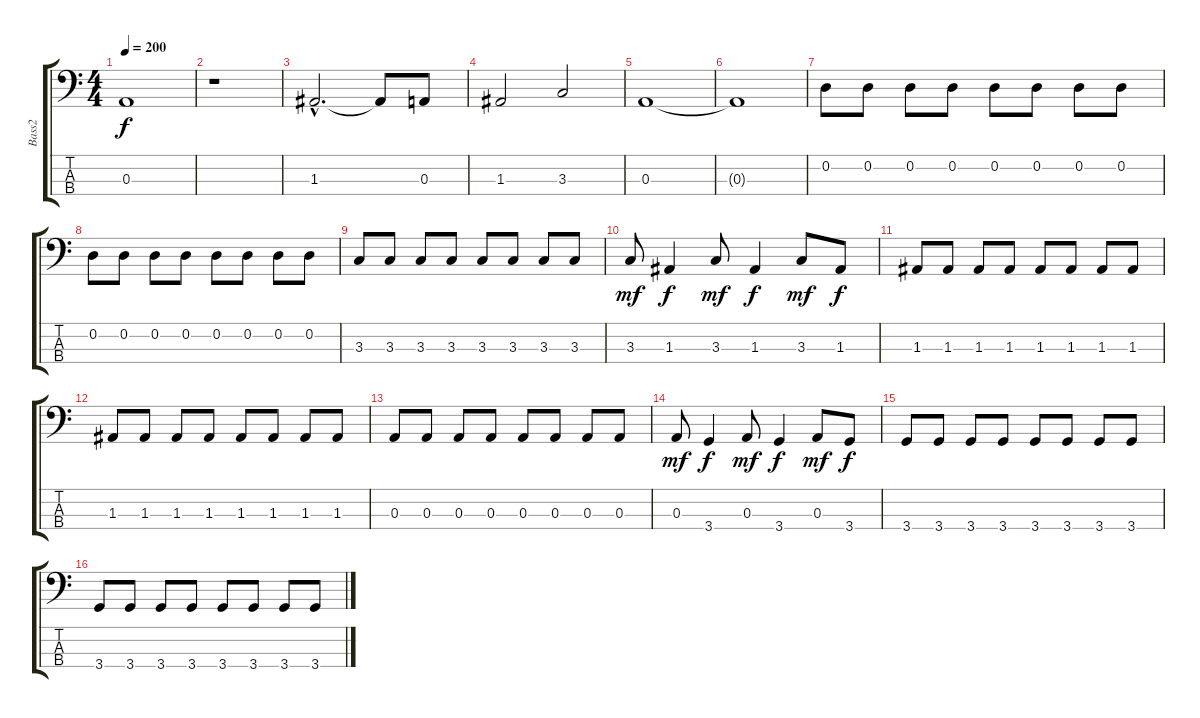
\track ("Bass2" "Bass2") {instrument electricbassfinger}
\staff {score tabs}
\tuning (G2 D2 A1 E1) {hide}
\ts (4 4)
\tempo 200
\clef f4
\ks c
0.3.1{dy f} |
r.1 |
1.3{hac}.2{d} 1.3{t}.8 0.3.8 |
1.3.2 3.3.2 |
0.3.1 |
0.3{t}.1 |
0.2.8 0.2.8 0.2.8 0.2.8 0.2.8 0.2.8 0.2.8 0.2.8 |
0.2.8 0.2.8 0.2.8 0.2.8 0.2.8 0.2.8 0.2.8 0.2.8 |
3.3.8 3.3.8 3.3.8 3.3.8 3.3.8 3.3.8 3.3.8 3.3.8 |
3.3.8{dy mf} 1.3.4{dy f} 3.3.8{dy mf} 1.3.4{dy f} 3.3.8{dy mf} 1.3.8{dy f} |
1.3.8 1.3.8 1.3.8 1.3.8 1.3.8 1.3.8 1.3.8 1.3.8 |
1.3.8 1.3.8 1.3.8 1.3.8 1.3.8 1.3.8 1.3.8 1.3.8 |
0.3.8 0.3.8 0.3.8 0.3.8 0.3.8 0.3.8 0.3.8 0.3.8 |
0.3.8{dy mf} 3.4.4{dy f} 0.3.8{dy mf} 3.4.4{dy f} 0.3.8{dy mf} 3.4.8{dy f} |
3.4.8 3.4.8 3.4.8 3.4.8 3.4.8 3.4.8 3.4.8 3.4.8 |
3.4.8 3.4.8 3.4.8 3.4.8 3.4.8 3.4.8 3.4.8 3.4.8
